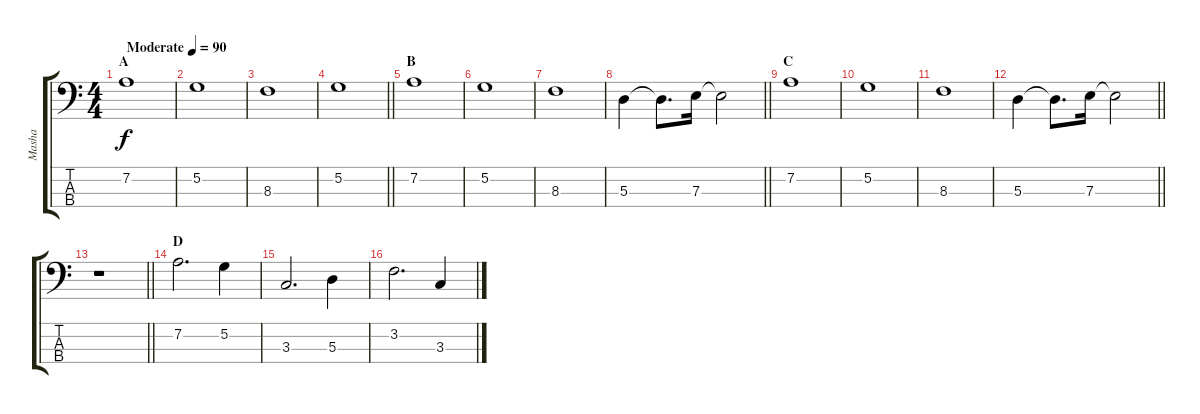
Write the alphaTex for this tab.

\track ("Masha" "Masha") {instrument acousticbass}
\staff {score tabs}
\tuning (G2 D2 A1 E1) {hide}
\ts (4 4)
\section ("" "A")
\tempo (90 "Moderate")
\clef f4
\ks c
7.2.1{dy f instrument acousticbass} |
5.2.1 |
8.3.1 |
\barLineRight lightlight
5.2.1 |
\section ("" "B")
7.2.1 |
5.2.1 |
8.3.1 |
\barLineRight lightlight
5.3.4 5.3{t}.8{d} 7.3.16 7.3{t}.2 |
\section ("" "C")
7.2.1 |
5.2.1 |
8.3.1 |
\barLineRight lightlight
5.3.4 5.3{t}.8{d} 7.3.16 7.3{t}.2 |
\barLineRight lightlight
r.1 |
\section ("" "D")
7.2.2{d} 5.2.4 |
3.3.2{d} 5.3.4 |
3.2.2{d} 3.3.4
